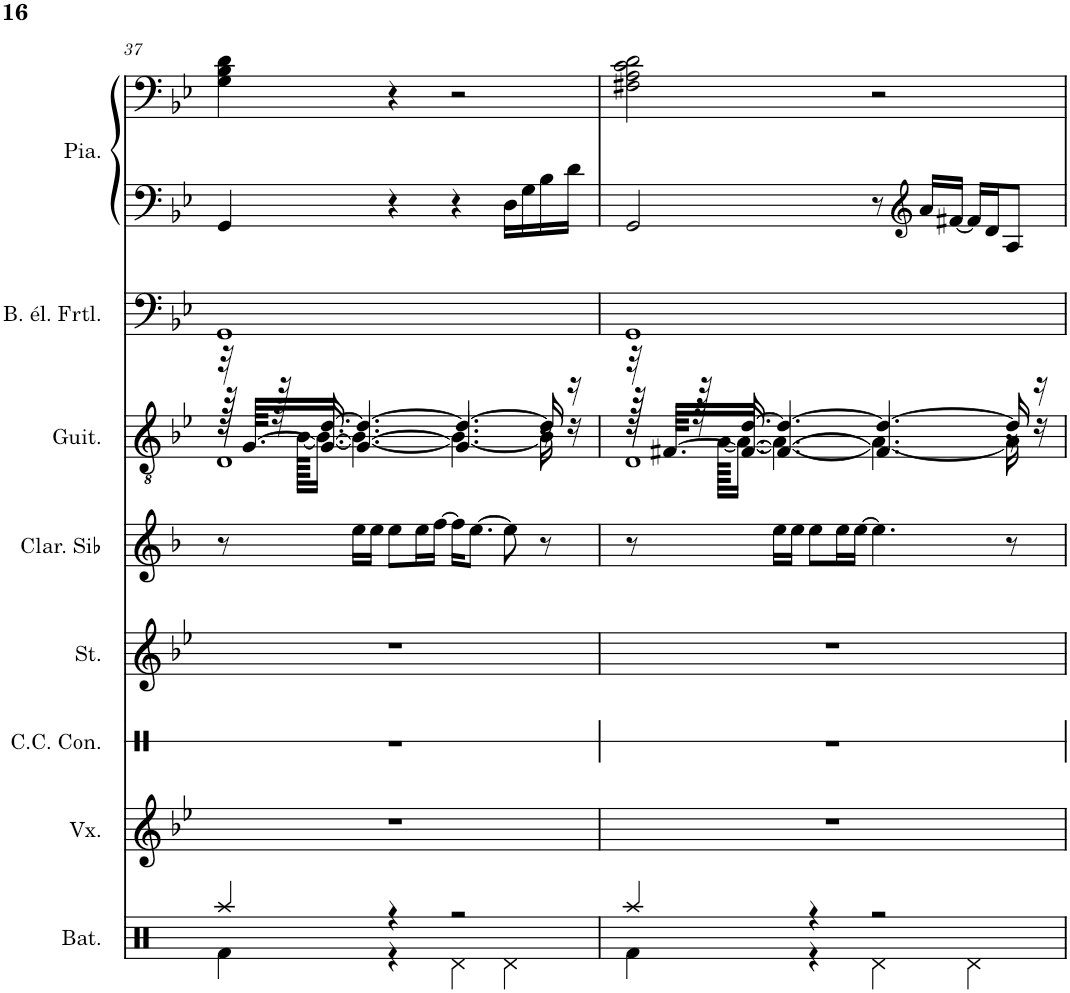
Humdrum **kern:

**kern	**kern	**kern	**kern	**kern	**kern	**kern	**kern	**kern
*part8	*part7	*part6	*part5	*part4	*part3	*part2	*part1	*part1
*staff9	*staff8	*staff7	*staff6	*staff5	*staff4	*staff3	*staff2	*staff1
*I"Batterie, Drums	*I"Voix, Synth Choir	*I"Caisse claire de concert, Guitar Fret Noise	*I"Cordes, String Ensemble 2	*I"Clarinette en Sib	*I"Guitare acoustique, Acoustic Guitar (steel)	*I"Basse électrique fretless, Fretless Bass	*I"Piano, Acoustic Grand Piano	*
*I'Bat.	*I'Vx.	*I'C.C. Con.	*I'St.	*I'Clar. Sib	*I'Guit.	*I'B. él. Frtl.	*I'Pia.	*
!!LO:PB:g=z
*clefX	*clefG2	*clefX	*clefG2	*clefG2	*clefGv2	*clefF4	*clefG2	*clefF4
*	*	*	*	*Trd1c2	*	*Trd7c12	*	*
*k[]	*k[b-e-]	*k[b-e-]	*k[b-e-]	*k[b-]	*k[b-e-]	*k[b-e-]	*k[b-e-]	*k[b-e-]
*M4/4	*M4/4	*M4/4	*M4/4	*M4/4	*M4/4	*M4/4	*M4/4	*M4/4
=37	=37	=37	=37	=37	=37	=37	=37	=37
*^	*	*	*	*	*^	*	*	*
*	*	*	*	*	*	*	*^	*	*	*
*	*	*	*	*	*	*	*	*^	*	*	*
4Raa/	4Rf\	1r	1r	1r	8r	32r	64r	128r	1D	1GG	4GG/	4G\ 4B-\ 4d\
.	.	.	.	.	.	.	.	[64.G/KKLL	.	.	.	.
.	.	.	.	.	.	.	128r	.	.	.	.	.
.	.	.	.	.	.	.	[128B-\KKKLL	.	.	.	.	.
.	.	.	.	.	.	[16.d/	16.B-\JJ_	16.G/JJ_	.	.	.	.
.	.	.	.	.	16ee\LL	4.d/_	4.B-\_	4.G/_	.	.	.	.
.	.	.	.	.	16ee\JJ	.	.	.	.	.	.	.
4r	4r	.	.	.	8ee\L	.	.	.	.	.	4r	4r
.	.	.	.	.	16ee\L	.	.	.	.	.	.	.
.	.	.	.	.	[16ff\JJ	.	.	.	.	.	.	.
2r	4Rd\	.	.	.	16ff\KL]	4.d/_	4.B-\_	4.G/]	.	.	4r	2r
.	.	.	.	.	[8.ee\J	.	.	.	.	.	.	.
.	4Rd\	.	.	.	8ee\]	.	.	.	.	.	16D\LL	.
.	.	.	.	.	.	.	.	.	.	.	16G\	.
.	.	.	.	.	8r	16d/]	16B-\]	8r	.	.	16B-\	.
.	.	.	.	.	.	16r	16r	.	.	.	16d\JJ	.
=38	=38	=38	=38	=38	=38	=38	=38	=38	=38	=38	=38	=38
4Raa/	4Rf\	1r	1r	1r	8r	32r	64r	128r	1D	1GG	2GG/	2F#X\ 2A\ 2c\ 2d\
.	.	.	.	.	.	.	.	[64.F#X/KKLL	.	.	.	.
.	.	.	.	.	.	.	128r	.	.	.	.	.
.	.	.	.	.	.	.	[128A\KKKLL	.	.	.	.	.
.	.	.	.	.	.	[16.d/	16.A\JJ_	16.F#/JJ_	.	.	.	.
.	.	.	.	.	16ee\LL	4.d/_	4.A\_	4.F#/_	.	.	.	.
.	.	.	.	.	16ee\JJ	.	.	.	.	.	.	.
4r	4r	.	.	.	8ee\L	.	.	.	.	.	.	.
.	.	.	.	.	16ee\L	.	.	.	.	.	.	.
.	.	.	.	.	[16ee\JJ	.	.	.	.	.	.	.
2r	4Rd\	.	.	.	4.ee\]	4.d/_	4.A\_	4.F#/]	.	.	8r	2r
*	*	*	*	*	*	*	*	*	*	*	*clefG2	*
.	.	.	.	.	.	.	.	.	.	.	16a/LL	.
.	.	.	.	.	.	.	.	.	.	.	[16f#X/JJ	.
.	4Rd\	.	.	.	.	.	.	.	.	.	16f#/LL]	.
.	.	.	.	.	.	.	.	.	.	.	16d/J	.
.	.	.	.	.	8r	16d/]	16A\]	8r	.	.	8A/J	.
.	.	.	.	.	.	16r	16r	.	.	.	.	.
*v	*v	*	*	*	*	*v	*v	*v	*v	*	*	*
=	=	=	=	=	=	=	=	=
*-	*-	*-	*-	*-	*-	*-	*-	*-
